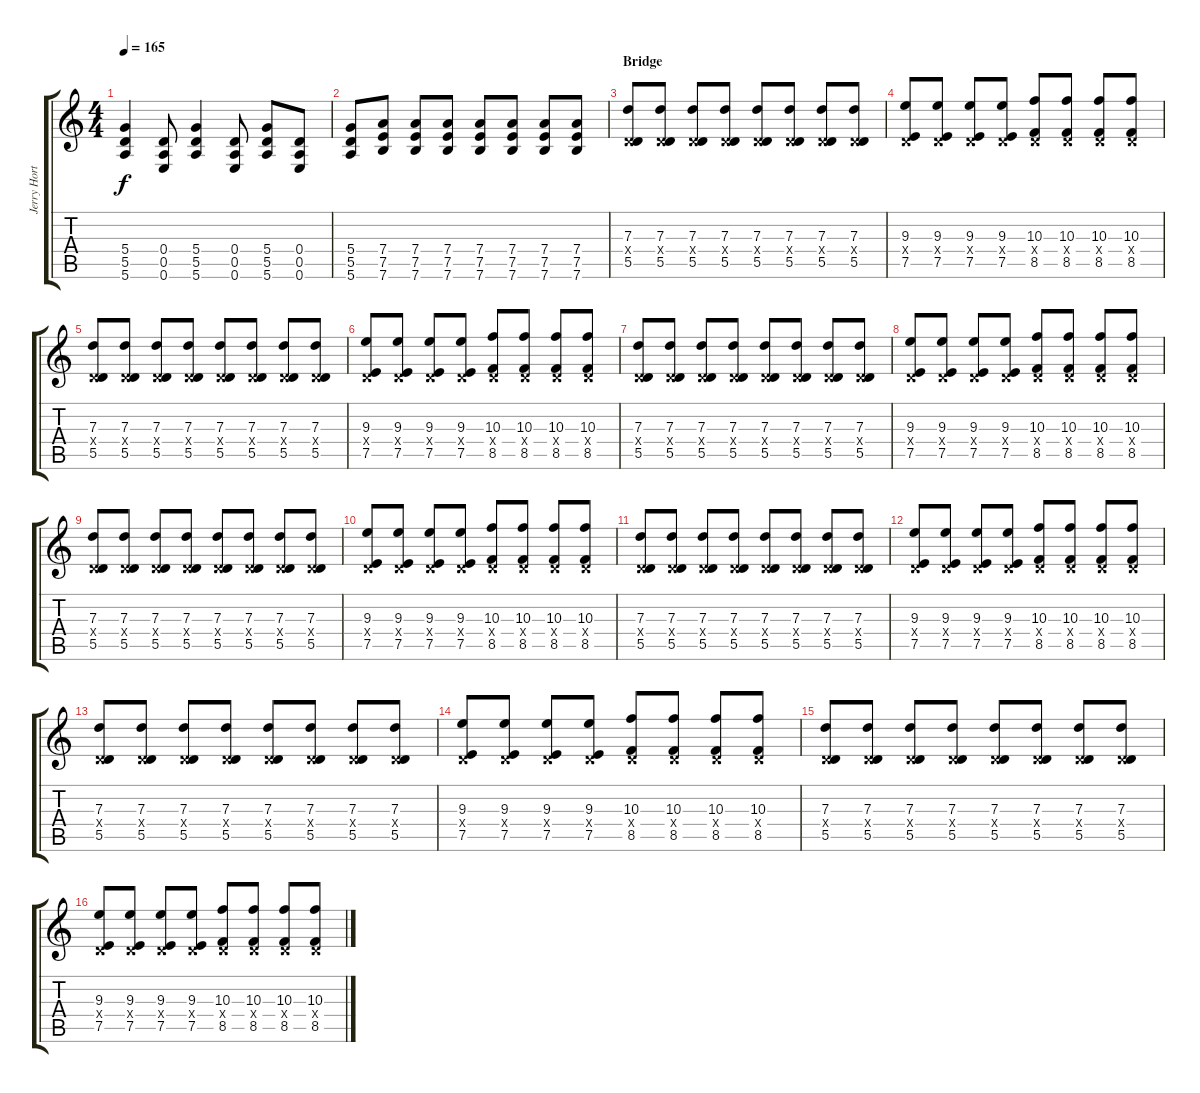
\track ("Jerry Horton " "Jerry Hort") {instrument overdrivenguitar}
\staff {score tabs}
\tuning (E4 B3 G3 D3 A2 E2) {hide}
\ts (4 4)
\tempo 165
\clef g2
\ks c
(5.4 5.5 5.6).4{dy f} (0.4 0.5 0.6).8 (5.4 5.5 5.6).4 (0.4 0.5 0.6).8 (5.4 5.5 5.6).8 (0.4 0.5 0.6).8 |
(5.4 5.5 5.6).8 (7.4 7.5 7.6).8 (7.4 7.5 7.6).8 (7.4 7.5 7.6).8 (7.4 7.5 7.6).8 (7.4 7.5 7.6).8 (7.4 7.5 7.6).8 (7.4 7.5 7.6).8 |
\section ("" "Bridge")
(7.3 0.4{x} 5.5).8 (7.3 0.4{x} 5.5).8 (7.3 0.4{x} 5.5).8 (7.3 0.4{x} 5.5).8 (7.3 0.4{x} 5.5).8 (7.3 0.4{x} 5.5).8 (7.3 0.4{x} 5.5).8 (7.3 0.4{x} 5.5).8 |
(9.3 0.4{x} 7.5).8 (9.3 0.4{x} 7.5).8 (9.3 0.4{x} 7.5).8 (9.3 0.4{x} 7.5).8 (10.3 0.4{x} 8.5).8 (10.3 0.4{x} 8.5).8 (10.3 0.4{x} 8.5).8 (10.3 0.4{x} 8.5).8 |
(7.3 0.4{x} 5.5).8 (7.3 0.4{x} 5.5).8 (7.3 0.4{x} 5.5).8 (7.3 0.4{x} 5.5).8 (7.3 0.4{x} 5.5).8 (7.3 0.4{x} 5.5).8 (7.3 0.4{x} 5.5).8 (7.3 0.4{x} 5.5).8 |
(9.3 0.4{x} 7.5).8 (9.3 0.4{x} 7.5).8 (9.3 0.4{x} 7.5).8 (9.3 0.4{x} 7.5).8 (10.3 0.4{x} 8.5).8 (10.3 0.4{x} 8.5).8 (10.3 0.4{x} 8.5).8 (10.3 0.4{x} 8.5).8 |
(7.3 0.4{x} 5.5).8 (7.3 0.4{x} 5.5).8 (7.3 0.4{x} 5.5).8 (7.3 0.4{x} 5.5).8 (7.3 0.4{x} 5.5).8 (7.3 0.4{x} 5.5).8 (7.3 0.4{x} 5.5).8 (7.3 0.4{x} 5.5).8 |
(9.3 0.4{x} 7.5).8 (9.3 0.4{x} 7.5).8 (9.3 0.4{x} 7.5).8 (9.3 0.4{x} 7.5).8 (10.3 0.4{x} 8.5).8 (10.3 0.4{x} 8.5).8 (10.3 0.4{x} 8.5).8 (10.3 0.4{x} 8.5).8 |
(7.3 0.4{x} 5.5).8 (7.3 0.4{x} 5.5).8 (7.3 0.4{x} 5.5).8 (7.3 0.4{x} 5.5).8 (7.3 0.4{x} 5.5).8 (7.3 0.4{x} 5.5).8 (7.3 0.4{x} 5.5).8 (7.3 0.4{x} 5.5).8 |
(9.3 0.4{x} 7.5).8 (9.3 0.4{x} 7.5).8 (9.3 0.4{x} 7.5).8 (9.3 0.4{x} 7.5).8 (10.3 0.4{x} 8.5).8 (10.3 0.4{x} 8.5).8 (10.3 0.4{x} 8.5).8 (10.3 0.4{x} 8.5).8 |
(7.3 0.4{x} 5.5).8 (7.3 0.4{x} 5.5).8 (7.3 0.4{x} 5.5).8 (7.3 0.4{x} 5.5).8 (7.3 0.4{x} 5.5).8 (7.3 0.4{x} 5.5).8 (7.3 0.4{x} 5.5).8 (7.3 0.4{x} 5.5).8 |
(9.3 0.4{x} 7.5).8 (9.3 0.4{x} 7.5).8 (9.3 0.4{x} 7.5).8 (9.3 0.4{x} 7.5).8 (10.3 0.4{x} 8.5).8 (10.3 0.4{x} 8.5).8 (10.3 0.4{x} 8.5).8 (10.3 0.4{x} 8.5).8 |
(7.3 0.4{x} 5.5).8 (7.3 0.4{x} 5.5).8 (7.3 0.4{x} 5.5).8 (7.3 0.4{x} 5.5).8 (7.3 0.4{x} 5.5).8 (7.3 0.4{x} 5.5).8 (7.3 0.4{x} 5.5).8 (7.3 0.4{x} 5.5).8 |
(9.3 0.4{x} 7.5).8 (9.3 0.4{x} 7.5).8 (9.3 0.4{x} 7.5).8 (9.3 0.4{x} 7.5).8 (10.3 0.4{x} 8.5).8 (10.3 0.4{x} 8.5).8 (10.3 0.4{x} 8.5).8 (10.3 0.4{x} 8.5).8 |
(7.3 0.4{x} 5.5).8 (7.3 0.4{x} 5.5).8 (7.3 0.4{x} 5.5).8 (7.3 0.4{x} 5.5).8 (7.3 0.4{x} 5.5).8 (7.3 0.4{x} 5.5).8 (7.3 0.4{x} 5.5).8 (7.3 0.4{x} 5.5).8 |
(9.3 0.4{x} 7.5).8 (9.3 0.4{x} 7.5).8 (9.3 0.4{x} 7.5).8 (9.3 0.4{x} 7.5).8 (10.3 0.4{x} 8.5).8 (10.3 0.4{x} 8.5).8 (10.3 0.4{x} 8.5).8 (10.3 0.4{x} 8.5).8
